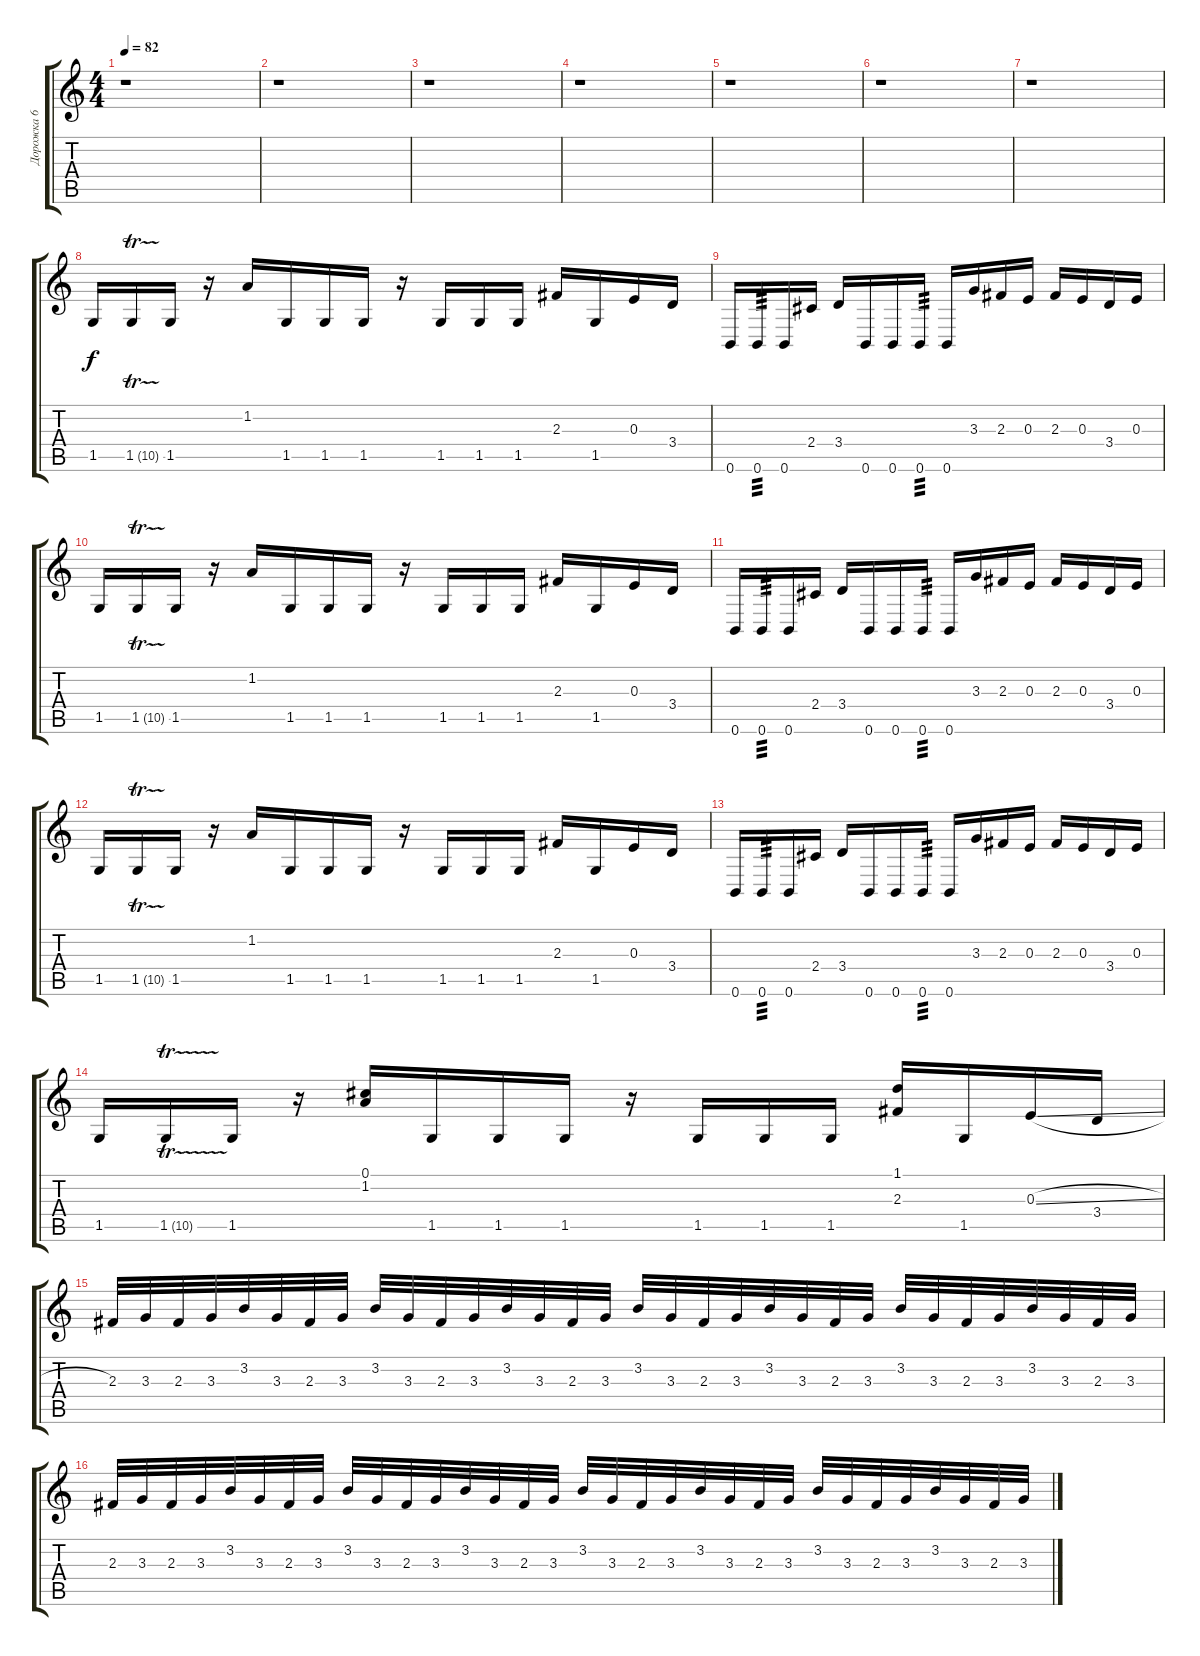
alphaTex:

\track ("Дорожка 6" "Дорожка 6") {instrument overdrivenguitar}
\staff {score tabs}
\tuning (Db4 Ab3 E3 B2 Gb2 B1) {hide}
\ts (4 4)
\tempo 82
\clef g2
\ks c
r.1{dy f} |
r.1 |
r.1 |
r.1 |
r.1 |
r.1 |
r.1 |
1.5.16{balance 0 instrument overdrivenguitar} 1.5{tr (10 32)}.16 1.5.16 r.16 1.2.16 1.5.16 1.5.16 1.5.16 r.16 1.5.16 1.5.16 1.5.16 2.3.16 1.5.16 0.3.16 3.4.16 |
0.6.16 0.6.16{tp 3} 0.6.16 2.4.16 3.4.16 0.6.16 0.6.16 0.6.16{tp 3} 0.6.16 3.3.16 2.3.16 0.3.16 2.3.16 0.3.16 3.4.16 0.3.16 |
1.5.16{balance 0 instrument overdrivenguitar} 1.5{tr (10 32)}.16 1.5.16 r.16 1.2.16 1.5.16 1.5.16 1.5.16 r.16 1.5.16 1.5.16 1.5.16 2.3.16 1.5.16 0.3.16 3.4.16 |
0.6.16 0.6.16{tp 3} 0.6.16 2.4.16 3.4.16 0.6.16 0.6.16 0.6.16{tp 3} 0.6.16 3.3.16 2.3.16 0.3.16 2.3.16 0.3.16 3.4.16 0.3.16 |
1.5.16{balance 0 instrument overdrivenguitar} 1.5{tr (10 32)}.16 1.5.16 r.16 1.2.16 1.5.16 1.5.16 1.5.16 r.16 1.5.16 1.5.16 1.5.16 2.3.16 1.5.16 0.3.16 3.4.16 |
0.6.16 0.6.16{tp 3} 0.6.16 2.4.16 3.4.16 0.6.16 0.6.16 0.6.16{tp 3} 0.6.16 3.3.16 2.3.16 0.3.16 2.3.16 0.3.16 3.4.16 0.3.16 |
1.5.16{balance 0 instrument overdrivenguitar} 1.5{tr (10 32)}.16 1.5.16 r.16 (0.1 1.2).16 1.5.16 1.5.16 1.5.16 r.16 1.5.16 1.5.16 1.5.16 (1.1 2.3).16 1.5.16 0.3{sl}.16 3.4.16 |
2.3.32 3.3.32 2.3.32 3.3.32 3.2.32 3.3.32 2.3.32 3.3.32 3.2.32 3.3.32 2.3.32 3.3.32 3.2.32 3.3.32 2.3.32 3.3.32 3.2.32 3.3.32 2.3.32 3.3.32 3.2.32 3.3.32 2.3.32 3.3.32 3.2.32 3.3.32 2.3.32 3.3.32 3.2.32 3.3.32 2.3.32 3.3.32 |
2.3.32 3.3.32 2.3.32 3.3.32 3.2.32 3.3.32 2.3.32 3.3.32 3.2.32 3.3.32 2.3.32 3.3.32 3.2.32 3.3.32 2.3.32 3.3.32 3.2.32 3.3.32 2.3.32 3.3.32 3.2.32 3.3.32 2.3.32 3.3.32 3.2.32 3.3.32 2.3.32 3.3.32 3.2.32 3.3.32 2.3.32 3.3.32
